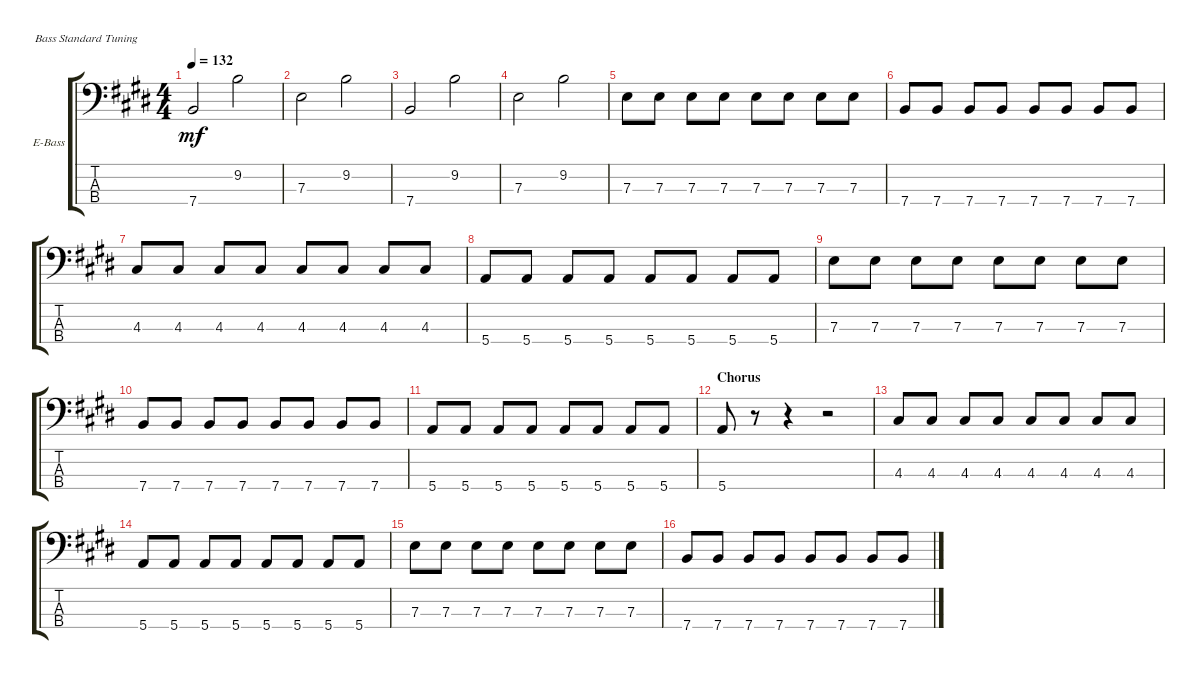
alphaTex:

\defaultSystemsLayout 4
\bracketExtendMode groupsimilarinstruments
\firstSystemTrackNameOrientation horizontal
\otherSystemsTrackNameOrientation horizontal
\track ("Bass" "E-Bass") {instrument electricbassfinger}
\staff {score tabs}
\tuning (G2 D2 A1 E1)
\ts (4 4)
\tempo 132
\clef f4
\scale
0.333333
\ks c#minor
7.4.2{dy mf} 9.2.2 |
\scale
0.333333 7.3.2 9.2.2 |
\scale
0.333333 7.4.2 9.2.2 |
\scale
0.333333 7.3.2 9.2.2 |
\scale
0.333333 7.3.8 7.3.8 7.3.8 7.3.8 7.3.8 7.3.8 7.3.8 7.3.8 |
\scale
0.333333 7.4.8 7.4.8 7.4.8 7.4.8 7.4.8 7.4.8 7.4.8 7.4.8 |
\scale
0.333333 4.3.8 4.3.8 4.3.8 4.3.8 4.3.8 4.3.8 4.3.8 4.3.8 |
\scale
0.333333 5.4.8 5.4.8 5.4.8 5.4.8 5.4.8 5.4.8 5.4.8 5.4.8 |
\scale
0.333333 7.3.8 7.3.8 7.3.8 7.3.8 7.3.8 7.3.8 7.3.8 7.3.8 |
\scale
0.333333 7.4.8 7.4.8 7.4.8 7.4.8 7.4.8 7.4.8 7.4.8 7.4.8 |
5.4.8 5.4.8 5.4.8 5.4.8 5.4.8 5.4.8 5.4.8 5.4.8 |
\section ("" "Chorus")
5.4.8 r.8 r.4 r.2 |
4.3.8 4.3.8 4.3.8 4.3.8 4.3.8 4.3.8 4.3.8 4.3.8 |
5.4.8 5.4.8 5.4.8 5.4.8 5.4.8 5.4.8 5.4.8 5.4.8 |
7.3.8 7.3.8 7.3.8 7.3.8 7.3.8 7.3.8 7.3.8 7.3.8 |
7.4.8 7.4.8 7.4.8 7.4.8 7.4.8 7.4.8 7.4.8 7.4.8
